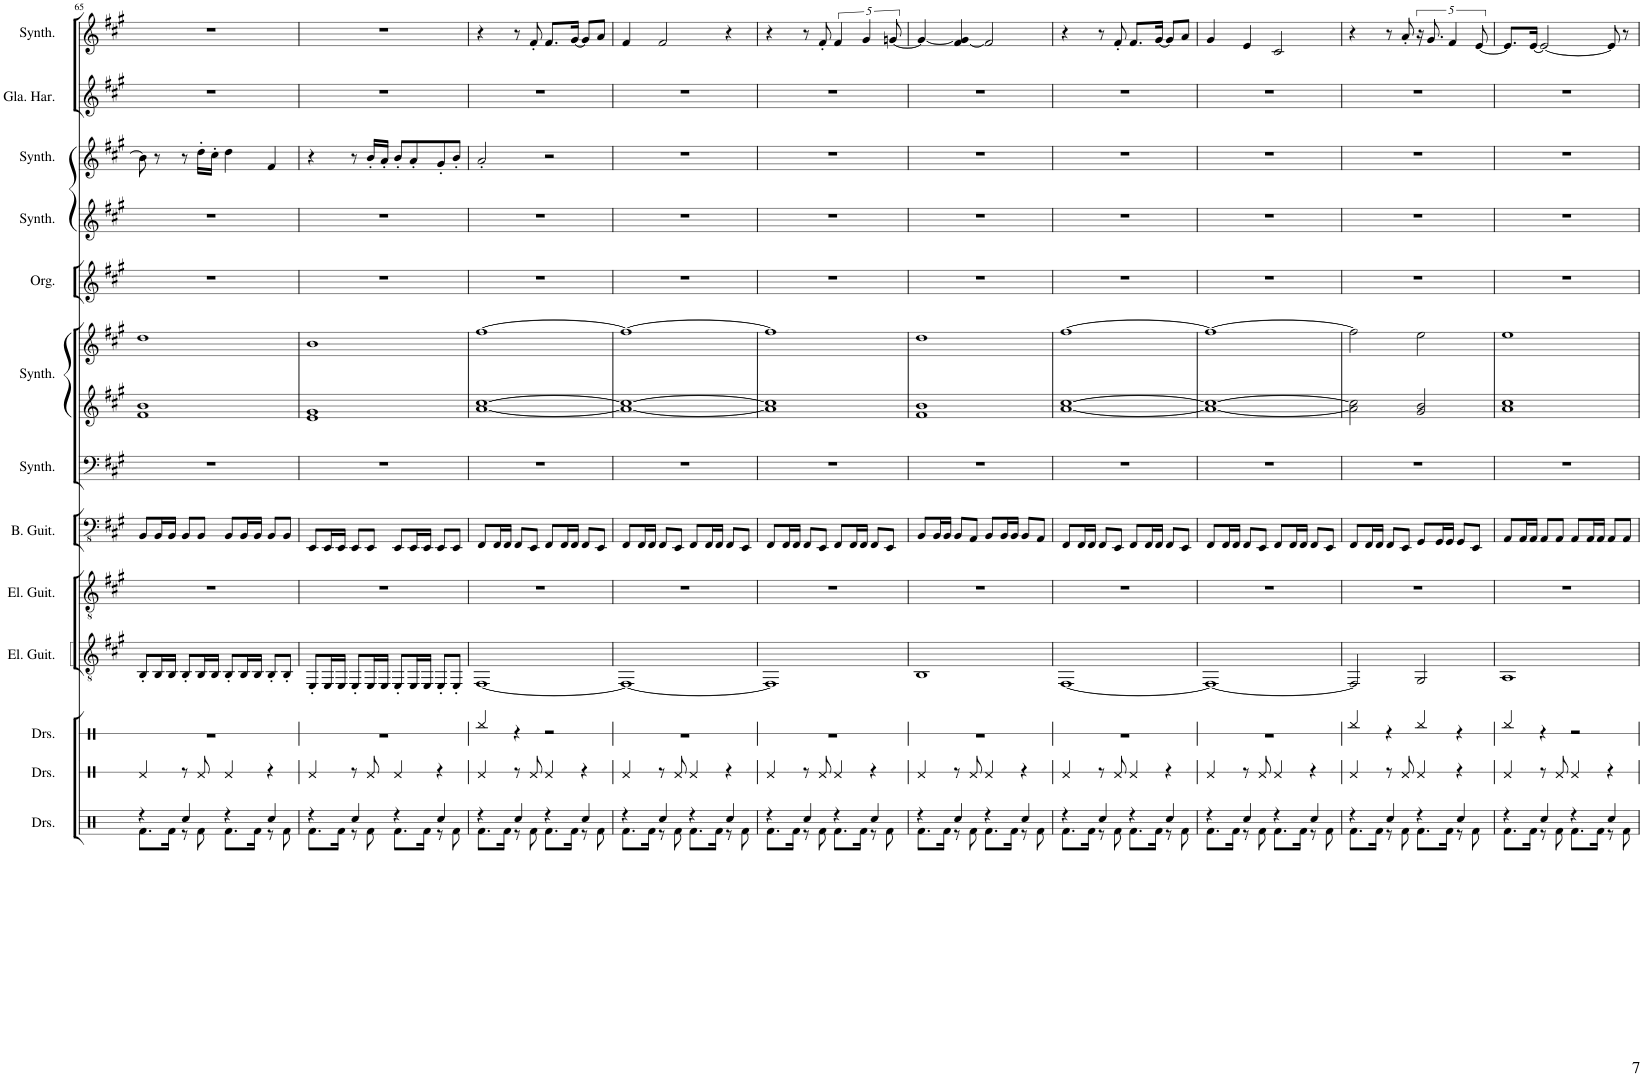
**kern	**kern	**kern	**kern	**kern	**kern
*part5	*part4	*part3	*part3	*part2	*part1
*staff6	*staff5	*staff4	*staff3	*staff2	*staff1
*I"Electric Guitar, drive guitar	*I"Bass Guitar, slapbass	*I"String Synthesizer, warmstrings	*	*I"Brass Synthesizer, leadbrass	*I"Saw Synthesizer, vocals
*I'El. Guit.	*I'B. Guit.	*I'Synth.	*	*I'Synth.	*I'Synth.
!!LO:PB:g=z
*clefGv2	*clefFv4	*clefG2	*clefG2	*clefG2	*clefG2
*k[f#c#g#]	*k[f#c#g#]	*k[f#c#g#]	*k[f#c#g#]	*k[f#c#g#]	*k[f#c#g#]
*M4/4	*M4/4	*M4/4	*M4/4	*M4/4	*M4/4
=65	=65	=65	=65	=65	=65
8BB'/L	8BBB/L	1f# 1b	1dd	8b\]	1r
16BB/L	16BBB/L	.	.	8r	.
16BB/JJ	16BBB/JJ	.	.	.	.
8BB'/L	8BBB/L	.	.	8r	.
16BB/L	8BBB/J	.	.	16dd'\LL	.
16BB/JJ	.	.	.	16cc#'\JJ	.
8BB'/L	8BBB/L	.	.	4dd\	.
16BB/L	16BBB/L	.	.	.	.
16BB/JJ	16BBB/JJ	.	.	.	.
8BB'/L	8BBB/L	.	.	4f#/	.
8BB'/J	8BBB/J	.	.	.	.
=66	=66	=66	=66	=66	=66
8EE'/L	8EEE/L	1e 1g#	1b	4r	1r
16EE/L	16EEE/L	.	.	.	.
16EE/JJ	16EEE/JJ	.	.	.	.
8EE'/L	8EEE/L	.	.	8r	.
16EE/L	8EEE/J	.	.	16b'/LL	.
16EE/JJ	.	.	.	16a'/JJ	.
8EE'/L	8EEE/L	.	.	8b'/L	.
16EE/L	16EEE/L	.	.	8a'/	.
16EE/JJ	16EEE/JJ	.	.	.	.
8EE'/L	8EEE/L	.	.	8g#'/	.
8EE'/J	8EEE/J	.	.	8b'/J	.
=67	=67	=67	=67	=67	=67
[1FF#	8FFF#/L	[1a [1cc#	[1ff#	2a'/	4r
.	16FFF#/L	.	.	.	.
.	16FFF#/JJ	.	.	.	.
.	8FFF#/L	.	.	.	8r
.	8EEE/J	.	.	.	8f#'/
.	8FFF#/L	.	.	2r	8.f#/L
.	16FFF#/L	.	.	.	.
.	16FFF#/JJ	.	.	.	[16g#/Jk
.	8FFF#/L	.	.	.	8g#/L]
.	8EEE/J	.	.	.	8a/J
=68	=68	=68	=68	=68	=68
1FF#_	8FFF#/L	1a_ 1cc#_	1ff#_	1r	4f#/
.	16FFF#/L	.	.	.	.
.	16FFF#/JJ	.	.	.	.
.	8FFF#/L	.	.	.	2f#/
.	8EEE/J	.	.	.	.
.	8FFF#/L	.	.	.	.
.	16FFF#/L	.	.	.	.
.	16FFF#/JJ	.	.	.	.
.	8FFF#/L	.	.	.	4r
.	8EEE/J	.	.	.	.
=69	=69	=69	=69	=69	=69
1FF#]	8FFF#/L	1a] 1cc#]	1ff#]	1r	4r
.	16FFF#/L	.	.	.	.
.	16FFF#/JJ	.	.	.	.
.	8FFF#/L	.	.	.	8r
.	8EEE/J	.	.	.	8f#'/
.	8FFF#/L	.	.	.	5f#/
.	16FFF#/L	.	.	.	.
.	16FFF#/JJ	.	.	.	.
.	.	.	.	.	5g#/
.	8FFF#/L	.	.	.	.
.	8EEE/J	.	.	.	.
.	.	.	.	.	[10gn/
=70	=70	=70	=70	=70	=70
1BB	8BBB/L	1f# 1b	1dd	1r	4g/_
.	16BBB/L	.	.	.	.
.	16BBB/JJ	.	.	.	.
.	8BBB/L	.	.	.	[4f#/ 4g/]
.	8AAA/J	.	.	.	.
.	8BBB/L	.	.	.	2f#/]
.	16BBB/L	.	.	.	.
.	16BBB/JJ	.	.	.	.
.	8BBB/L	.	.	.	.
.	8AAA/J	.	.	.	.
=71	=71	=71	=71	=71	=71
[1FF#	8FFF#/L	[1a [1cc#	[1ff#	1r	4r
.	16FFF#/L	.	.	.	.
.	16FFF#/JJ	.	.	.	.
.	8FFF#/L	.	.	.	8r
.	8EEE/J	.	.	.	8f#'/
.	8FFF#/L	.	.	.	8.f#/L
.	16FFF#/L	.	.	.	.
.	16FFF#/JJ	.	.	.	[16g#/Jk
.	8FFF#/L	.	.	.	8g#/L]
.	8EEE/J	.	.	.	8a/J
=72	=72	=72	=72	=72	=72
1FF#_	8FFF#/L	1a_ 1cc#_	1ff#_	1r	4g#/
.	16FFF#/L	.	.	.	.
.	16FFF#/JJ	.	.	.	.
.	8FFF#/L	.	.	.	4e/
.	8EEE/J	.	.	.	.
.	8FFF#/L	.	.	.	2c#/
.	16FFF#/L	.	.	.	.
.	16FFF#/JJ	.	.	.	.
.	8FFF#/L	.	.	.	.
.	8EEE/J	.	.	.	.
=73	=73	=73	=73	=73	=73
2FF#/]	8FFF#/L	2a\] 2cc#\]	2ff#\]	1r	4r
.	16FFF#/L	.	.	.	.
.	16FFF#/JJ	.	.	.	.
.	8FFF#/L	.	.	.	8r
.	8EEE/J	.	.	.	8a'/
2GG#/	8GGG#/L	2g#/ 2b/	2ee\	.	20r
.	.	.	.	.	10.g#/
.	16GGG#/L	.	.	.	.
.	16GGG#/JJ	.	.	.	.
.	.	.	.	.	5f#/
.	8GGG#/L	.	.	.	.
.	8EEE/J	.	.	.	.
.	.	.	.	.	[10e/
=74	=74	=74	=74	=74	=74
1AA	8AAA/L	1a 1cc#	1ee	1r	8.e/L]
.	16AAA/L	.	.	.	.
.	16AAA/JJ	.	.	.	[16e/Jk
.	8AAA/L	.	.	.	2e/_
.	8AAA/J	.	.	.	.
.	8AAA/L	.	.	.	.
.	16AAA/L	.	.	.	.
.	16AAA/JJ	.	.	.	.
.	8AAA/L	.	.	.	8e/]
.	8AAA/J	.	.	.	8r
=	=	=	=	=	=
*-	*-	*-	*-	*-	*-
